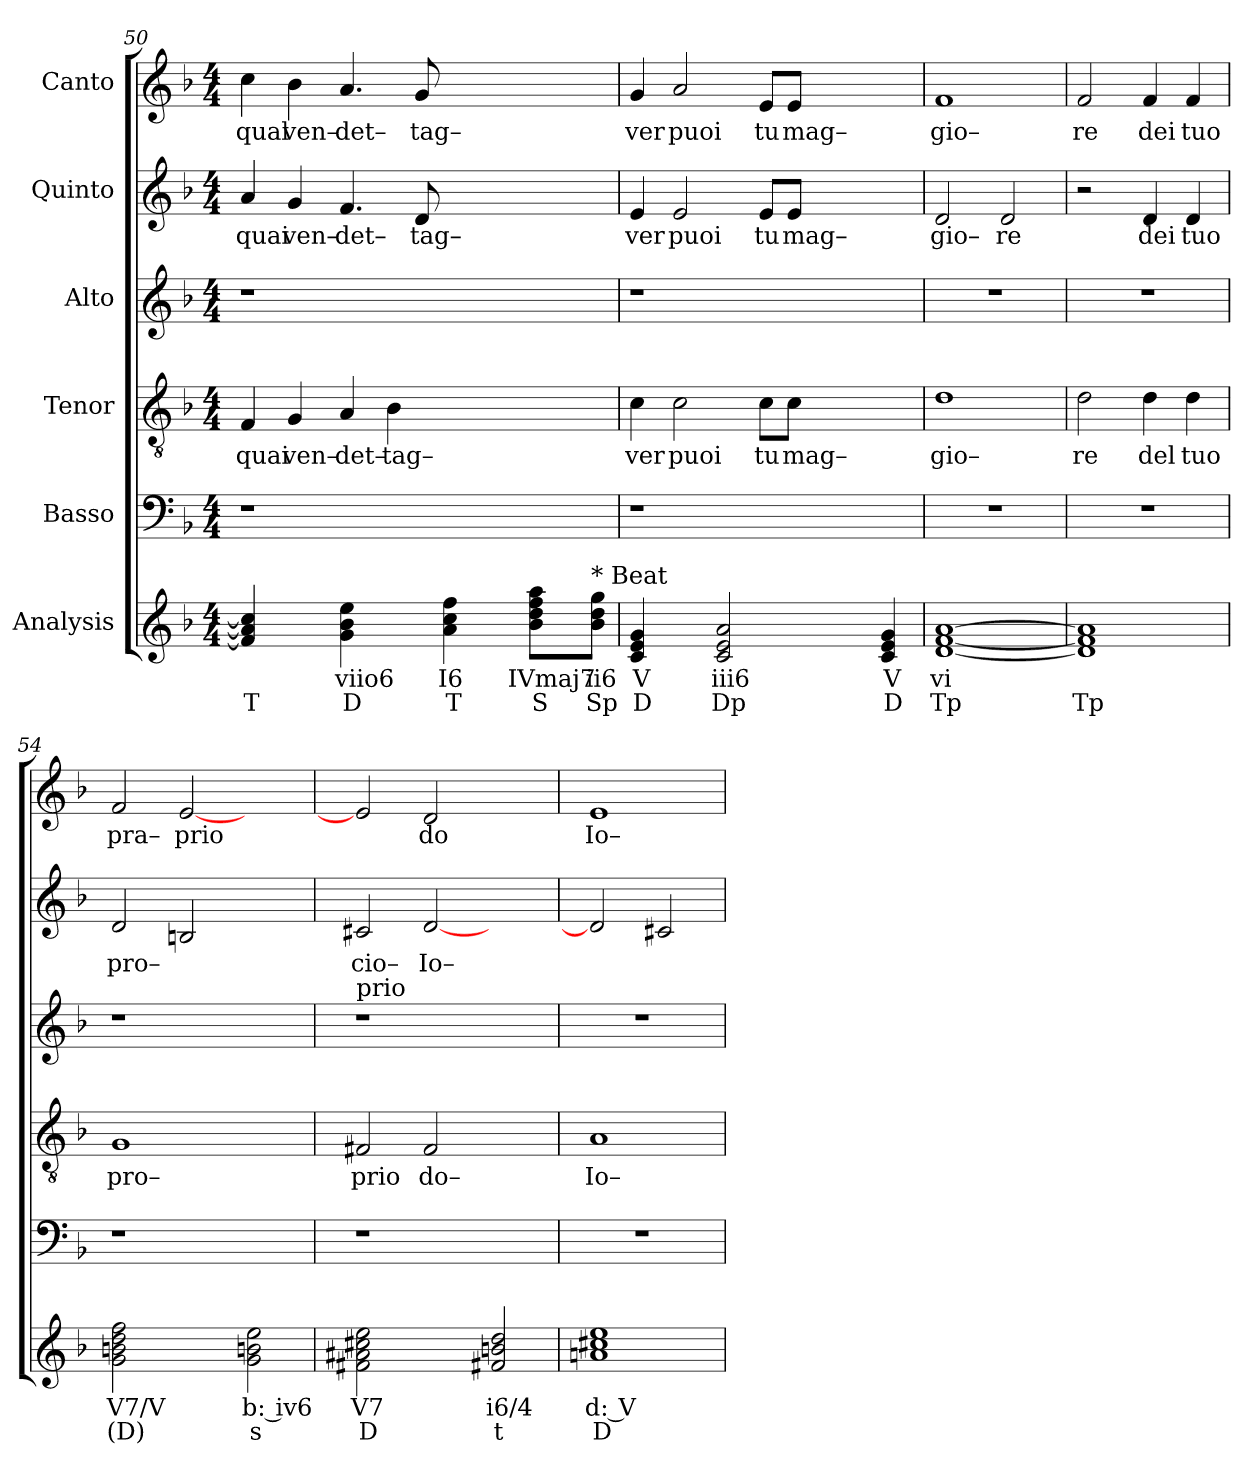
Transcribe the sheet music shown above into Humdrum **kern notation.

**kern	**text	**text	**kern	**kern	**text	**kern	**kern	**text	**kern	**text
*part6	*part6	*part6	*part5	*part4	*part4	*part3	*part2	*part2	*part1	*part1
*staff6	*staff6	*staff6	*staff5	*staff4	*staff4	*staff3	*staff2	*staff2	*staff1	*staff1
*I"Analysis	*	*	*I"Basso	*I"Tenor	*	*I"Alto	*I"Quinto	*	*I"Canto	*
*	*	*	*clefF4	*clefGv2	*	*clefG2	*clefG2	*	*clefG2	*
*k[b-]	*	*	*k[b-]	*k[b-]	*	*k[b-]	*k[b-]	*	*k[b-]	*
*	*	*	*F:	*F:	*	*F:	*F:	*	*F:	*
*M4/4	*	*	*M4/4	*M4/4	*	*M4/4	*M4/4	*	*M4/4	*
=50	=50	=50	=50	=50	=50	=50	=50	=50	=50	=50
!	!	!	!	!	!LO:LY:b	!	!	!	!	!
!	!	!	!	!	!	!	!	!LO:LY:b	!	!
!	!	!	!	!	!	!	!	!	!	!LO:LY:b
4f] 4a] 4cc]	.	T	1r	4F/	quai	1r	4a/	quai	4cc\	qual
!	!	!	!	!	!LO:LY:b	!	!	!	!	!
!	!	!	!	!	!	!	!	!LO:LY:b	!	!
!	!	!	!	!	!	!	!	!	!	!LO:LY:b
4ryy	.	.	.	4G/	ven–	.	4g/	ven–	4b-\	ven–
!	!	!	!	!	!LO:LY:b	!	!	!	!	!
!	!	!	!	!	!	!	!	!LO:LY:b	!	!
!	!	!	!	!	!	!	!	!	!	!LO:LY:b
4g 4b- 4ee	viio6	D	.	4A/	det–	.	4.f/	det–	4.a/	det–
!	!	!	!	!	!LO:LY:b	!	!	!	!	!
4ryy	.	.	.	4B-\	tag–	.	.	.	.	.
!	!	!	!	!	!	!	!	!LO:LY:b	!	!
!	!	!	!	!	!	!	!	!	!	!LO:LY:b
.	.	.	.	.	.	.	8d/	tag–	8g/	tag–
4a 4cc 4ff	I6	T	2..ryy	2..ryy	.	2..ryy	2..ryy	.	2..ryy	.
4ryy	.	.	.	.	.	.	.	.	.	.
8b- 8dd 8ff 8aaL	IVmaj7	S	.	.	.	.	.	.	.	.
8ryy	.	.	.	.	.	.	.	.	.	.
!LO:TX:a:t=* Beat	!	!	!	!	!	!	!	!	!	!
8b- 8dd 8ggJ	ii6	Sp	.	.	.	.	.	.	.	.
=51	=51	=51	=51	=51	=51	=51	=51	=51	=51	=51
!	!	!	!	!	!LO:LY:b	!	!	!	!	!
!	!	!	!	!	!	!	!	!LO:LY:b	!	!
!	!	!	!	!	!	!	!	!	!	!LO:LY:b
4c 4e 4g	V	D	1r	4c\	ver	1r	4e/	ver	4g/	ver
!	!	!	!	!	!LO:LY:b	!	!	!	!	!
!	!	!	!	!	!	!	!	!LO:LY:b	!	!
!	!	!	!	!	!	!	!	!	!	!LO:LY:b
4ryy	.	.	.	2c\	puoi	.	2e/	puoi	2a/	puoi
2c 2e 2a	iii6	Dp	.	.	.	.	.	.	.	.
!	!	!	!	!	!LO:LY:b	!	!	!	!	!
!	!	!	!	!	!	!	!	!LO:LY:b	!	!
!	!	!	!	!	!	!	!	!	!	!LO:LY:b
.	.	.	.	8c\L	tu	.	8e/L	tu	8e/L	tu
!	!	!	!	!	!LO:LY:b	!	!	!	!	!
!	!	!	!	!	!	!	!	!LO:LY:b	!	!
!	!	!	!	!	!	!	!	!	!	!LO:LY:b
.	.	.	.	8c\J	mag–	.	8e/J	mag–	8e/J	mag–
2ryy	.	.	2.ryy	2.ryy	.	2.ryy	2.ryy	.	2.ryy	.
4c 4e 4g	V	D	.	.	.	.	.	.	.	.
=52	=52	=52	=52	=52	=52	=52	=52	=52	=52	=52
!	!	!	!	!	!LO:LY:b	!	!	!	!	!
!	!	!	!	!	!	!	!	!LO:LY:b	!	!
!	!	!	!	!	!	!	!	!	!	!LO:LY:b
[1d [1f [1a	vi	Tp	1r	1d	gio–	1r	2d/	gio–	1f	gio–
!	!	!	!	!	!	!	!	!LO:LY:b	!	!
.	.	.	.	.	.	.	2d/	re	.	.
=53	=53	=53	=53	=53	=53	=53	=53	=53	=53	=53
!	!	!	!	!	!LO:LY:b	!	!	!	!	!
!	!	!	!	!	!	!	!	!	!	!LO:LY:b
1d] 1f] 1a]	.	Tp	1r	2d\	re	1r	2r	.	2f/	re
!	!	!	!	!	!LO:LY:b	!	!	!	!	!
!	!	!	!	!	!	!	!	!LO:LY:b	!	!
!	!	!	!	!	!	!	!	!	!	!LO:LY:b
.	.	.	.	4d\	del	.	4d/	dei	4f/	dei
!	!	!	!	!	!LO:LY:b	!	!	!	!	!
!	!	!	!	!	!	!	!	!LO:LY:b	!	!
!	!	!	!	!	!	!	!	!	!	!LO:LY:b
.	.	.	.	4d\	tuo	.	4d/	tuo	4f/	tuo
=54	=54	=54	=54	=54	=54	=54	=54	=54	=54	=54
!	!	!	!	!	!LO:LY:b	!	!	!	!	!
!	!	!	!	!	!	!	!	!LO:LY:b	!	!
!	!	!	!	!	!	!	!	!	!	!LO:LY:b
2g 2bn 2dd 2ff	V7/V	(D)	1r	1G	pro–	1r	2d/	pro–	2f/	pra–
!	!	!	!	!	!	!	!	!	!	!LO:LY:b
2ryy	.	.	.	.	.	.	2Bn/	.	[2e/	prio
2g 2bn 2ee	b: iv6	s	2ryy	2ryy	.	2ryy	2ryy	.	2ryy	.
=55	=55	=55	=55	=55	=55	=55	=55	=55	=55	=55
!	!	!	!	!	!LO:LY:b	!	!	!	!	!
!	!	!	!	!	!	!LO:TX:a:t=prio	!	!	!	!
!	!	!	!	!	!	!	!	!LO:LY:b	!	!
2f#X 2a#X 2cc#X 2ee	V7	D	1r	2F#X/	prio	1r	2c#X/	cio–	2e/]	.
!	!	!	!	!	!LO:LY:b	!	!	!	!	!
!	!	!	!	!	!	!	!	!LO:LY:b	!	!
!	!	!	!	!	!	!	!	!	!	!LO:LY:b
2ryy	.	.	.	2F#/	do–	.	[2d/	Io–	2d/	do
2f#X 2bn 2dd	i6/4	t	2ryy	2ryy	.	2ryy	2ryy	.	2ryy	.
=56	=56	=56	=56	=56	=56	=56	=56	=56	=56	=56
!	!	!	!	!	!LO:LY:b	!	!	!	!	!
!	!	!	!	!	!	!	!	!	!	!LO:LY:b
1an 1cc#X 1ee	d: V	D	1r	1A	Io–	1r	2d/]	.	1e	Io–
.	.	.	.	.	.	.	2c#X/	.	.	.
=	=	=	=	=	=	=	=	=	=	=
*-	*-	*-	*-	*-	*-	*-	*-	*-	*-	*-
